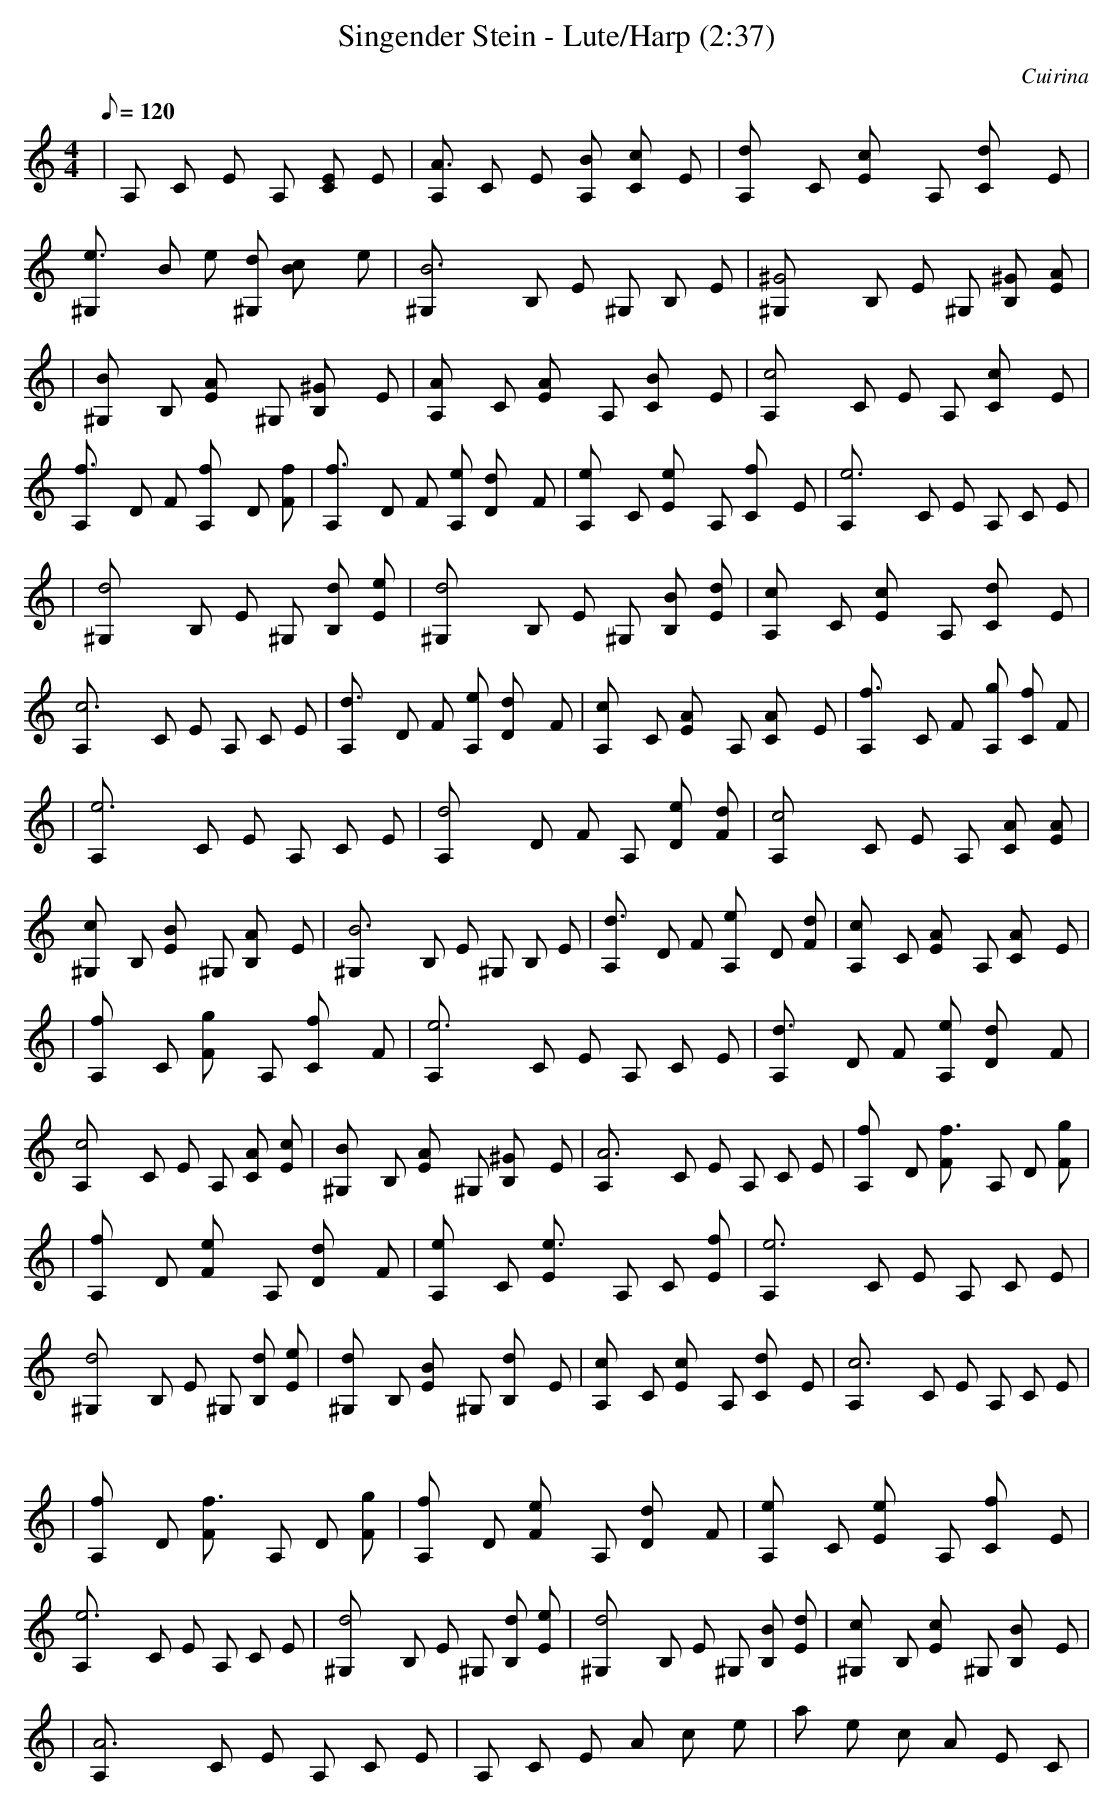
X:1
T:Singender Stein - Lute/Harp (2:37)
C: Cuirina
M:4/4
L:1/8
Q:120
K:C
| A, C E A, [CE2] E | [A,A3] C E [BA,] [Cc2] E | [d2A,] C [c2E] A, [d2C] E | [e3^G,] B e [d^G,] [c2B] e | [B6^G,] B, E ^G, B, E | [^G4^G,] B, E ^G, [^GB,] [AE] |
| [B2^G,] B, [A2E] ^G, [^G2B,] E | [A2A,] C [A2E] A, [B2C] E | [c4A,] C E A, [c2C] E | [f3A,] D F [f2A,] D [fF] | [f3A,] D F [eA,] [d2D] F | [e2A,] C [e2E] A, [f2C] E | [e6A,] C E A, C E |
| [d4^G,] B, E ^G, [dB,] [eE] | [d4^G,] B, E ^G, [BB,] [dE] | [c2A,] C [c2E] A, [d2C] E | [c6A,] C E A, C E | [d3A,] D F [eA,] [d2D] F | [c2A,] C [A2E] A, [A2C] E | [f3A,] C F [gA,] [fC] F |
| [e6A,] C E A, C E | [d4A,] D F A, [eD] [dF] | [c4A,] C E A, [AC] [AE] | [c2^G,] B, [B2E] ^G, [A2B,] E | [B6^G,] B, E ^G, B, E | [d3A,] D F [e2A,] D [dF] | [c2A,] C [A2E] A, [A2C] E |
| [f2A,] C [g2F] A, [f2C] F | [e6A,] C E A, C E | [d3A,] D F [eA,] [d2D] F | [c4A,] C E A, [AC] [cE] | [B2^G,] B, [A2E] ^G, [^G2B,] E | [A6A,] C E A, C E | [f2A,] D [f3F] A, D [gF] |
| [f2A,] D [e2F] A, [d2D] F | [e2A,] C [e3E] A, C [fE] | [e6A,] C E A, C E | [d4^G,] B, E ^G, [dB,] [eE] | [d2^G,] B, [B2E] ^G, [d2B,] E | [c2A,] C [c2E] A, [d2C] E | [c6A,] C E A, C E |
| [f2A,] D [f3F] A, D [gF] | [f2A,] D [e2F] A, [d2D] F | [e2A,] C [e2E] A, [f2C] E | [e6A,] C E A, C E | [d4^G,] B, E ^G, [dB,] [eE] | [d4^G,] B, E ^G, [BB,] [dE] | [c2^G,] B, [c2E] ^G, [B2B,] E |
| [A6A,] C E A, C E | A, C E A c e | a e c A E C |

| A, C E A, [CE2] E | [A,A3] C E [BA,] [Cc2] E | [d2A,] C [c2E] A, [d2C] E | [e3^G,] B e [d^G,] [c2B] e | [B6^G,] B, E ^G, B, E | [^G4^G,] B, E ^G, [^GB,] [AE] |
| [B2^G,] B, [A2E] ^G, [^G2B,] E | [A2A,] C [A2E] A, [B2C] E | [c4A,] C E A, [c2C] E | [f3A,] D F [f2A,] D [fF] | [f3A,] D F [eA,] [d2D] F | [e2A,] C [e2E] A, [f2C] E | [e6A,] C E A, C E |
| [d4^G,] B, E ^G, [dB,] [eE] | [d4^G,] B, E ^G, [BB,] [dE] | [c2A,] C [c2E] A, [d2C] E | [c6A,] C E A, C E | [d3A,] D F [eA,] [d2D] F | [c2A,] C [A2E] A, [A2C] E | [f3A,] C F [gA,] [fC] F |
| [e6A,] C E A, C E | [d4A,] D F A, [eD] [dF] | [c4A,] C E A, [AC] [AE] | [c2^G,] B, [B2E] ^G, [A2B,] E | [B6^G,] B, E ^G, B, E | [d3A,] D F [e2A,] D [dF] | [c2A,] C [A2E] A, [A2C] E |
| [f2A,] C [g2F] A, [f2C] F | [e6A,] C E A, C E | [d3A,] D F [eA,] [d2D] F | [c4A,] C E A, [AC] [cE] | [B2^G,] B, [A2E] ^G, [^G2B,] E | [A6A,] C E A, C E | [f2A,] D [f3F] A, D [gF] |
| [f2A,] D [e2F] A, [d2D] F | [e2A,] C [e3E] A, C [fE] | [e6A,] C E A, C E | [d4^G,] B, E ^G, [dB,] [eE] | [d2^G,] B, [B2E] ^G, [d2B,] E | [c2A,] C [c2E] A, [d2C] E | [c6A,] C E A, C E |
| [f2A,] D [f3F] A, D [gF] | [f2A,] D [e2F] A, [d2D] F | [e2A,] C [e2E] A, [f2C] E | [e6A,] C E A, C E | [d4^G,] B, E ^G, [dB,] [eE] | [d4^G,] B, E ^G, [BB,] [dE] | [c2^G,] B, [c2E] ^G, [B2B,] E |
| [A6A,] C E A, C E | A, D F A, D F | A, D F A, D F | A, C E A, C E | A,2 C2 E2 | [A,6C6E6]
